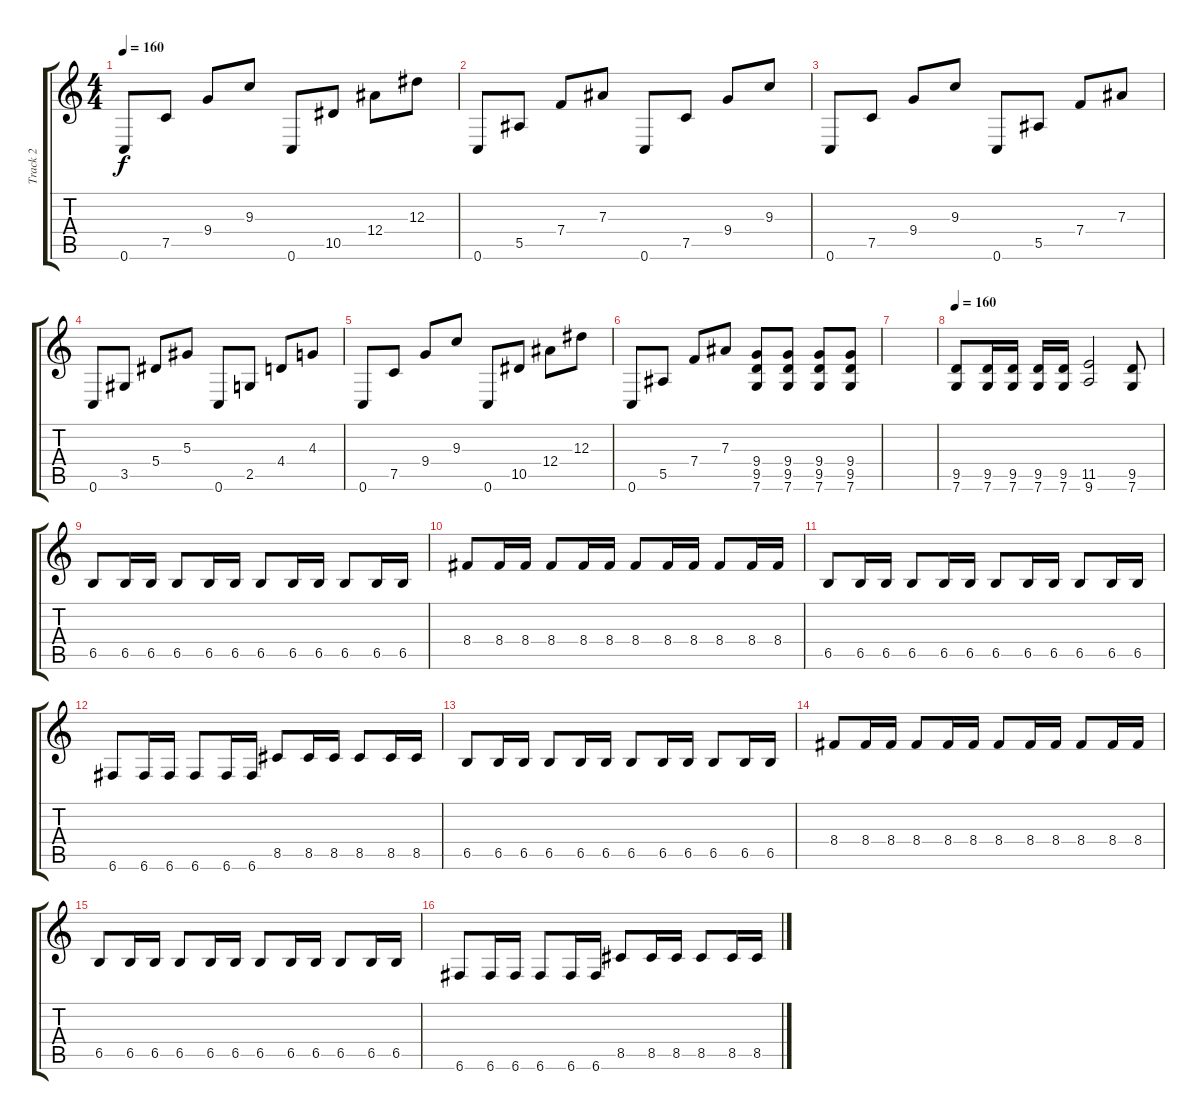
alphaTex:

\track ("Track 2" "Track 2") {instrument distortionguitar}
\staff {score tabs}
\tuning (C4 G3 Eb3 Bb2 F2 C2) {hide}
\ts (4 4)
\tempo 160
\clef g2
\ks c
0.6.8{dy f} 7.5.8 9.4.8 9.3.8 0.6.8 10.5.8 12.4.8 12.3.8 |
0.6.8 5.5.8 7.4.8 7.3.8 0.6.8 7.5.8 9.4.8 9.3.8 |
0.6.8 7.5.8 9.4.8 9.3.8 0.6.8 5.5.8 7.4.8 7.3.8 |
0.6.8 3.5.8 5.4.8 5.3.8 0.6.8 2.5.8 4.4.8 4.3.8 |
0.6.8 7.5.8 9.4.8 9.3.8 0.6.8 10.5.8 12.4.8 12.3.8 |
0.6.8 5.5.8 7.4.8 7.3.8 (9.4 9.5 7.6).8 (9.4 9.5 7.6).8 (9.4 9.5 7.6).8 (9.4 9.5 7.6).8 |
|
\tempo 160
(9.5 7.6).8 (9.5 7.6).16 (9.5 7.6).16 (9.5 7.6).16 (9.5 7.6).16 (11.5 9.6).2 (9.5 7.6).8 |
6.5.8 6.5.16 6.5.16 6.5.8 6.5.16 6.5.16 6.5.8 6.5.16 6.5.16 6.5.8 6.5.16 6.5.16 |
8.4.8 8.4.16 8.4.16 8.4.8 8.4.16 8.4.16 8.4.8 8.4.16 8.4.16 8.4.8 8.4.16 8.4.16 |
6.5.8 6.5.16 6.5.16 6.5.8 6.5.16 6.5.16 6.5.8 6.5.16 6.5.16 6.5.8 6.5.16 6.5.16 |
6.6.8 6.6.16 6.6.16 6.6.8 6.6.16 6.6.16 8.5.8 8.5.16 8.5.16 8.5.8 8.5.16 8.5.16 |
6.5.8 6.5.16 6.5.16 6.5.8 6.5.16 6.5.16 6.5.8 6.5.16 6.5.16 6.5.8 6.5.16 6.5.16 |
8.4.8 8.4.16 8.4.16 8.4.8 8.4.16 8.4.16 8.4.8 8.4.16 8.4.16 8.4.8 8.4.16 8.4.16 |
6.5.8 6.5.16 6.5.16 6.5.8 6.5.16 6.5.16 6.5.8 6.5.16 6.5.16 6.5.8 6.5.16 6.5.16 |
6.6.8 6.6.16 6.6.16 6.6.8 6.6.16 6.6.16 8.5.8 8.5.16 8.5.16 8.5.8 8.5.16 8.5.16
